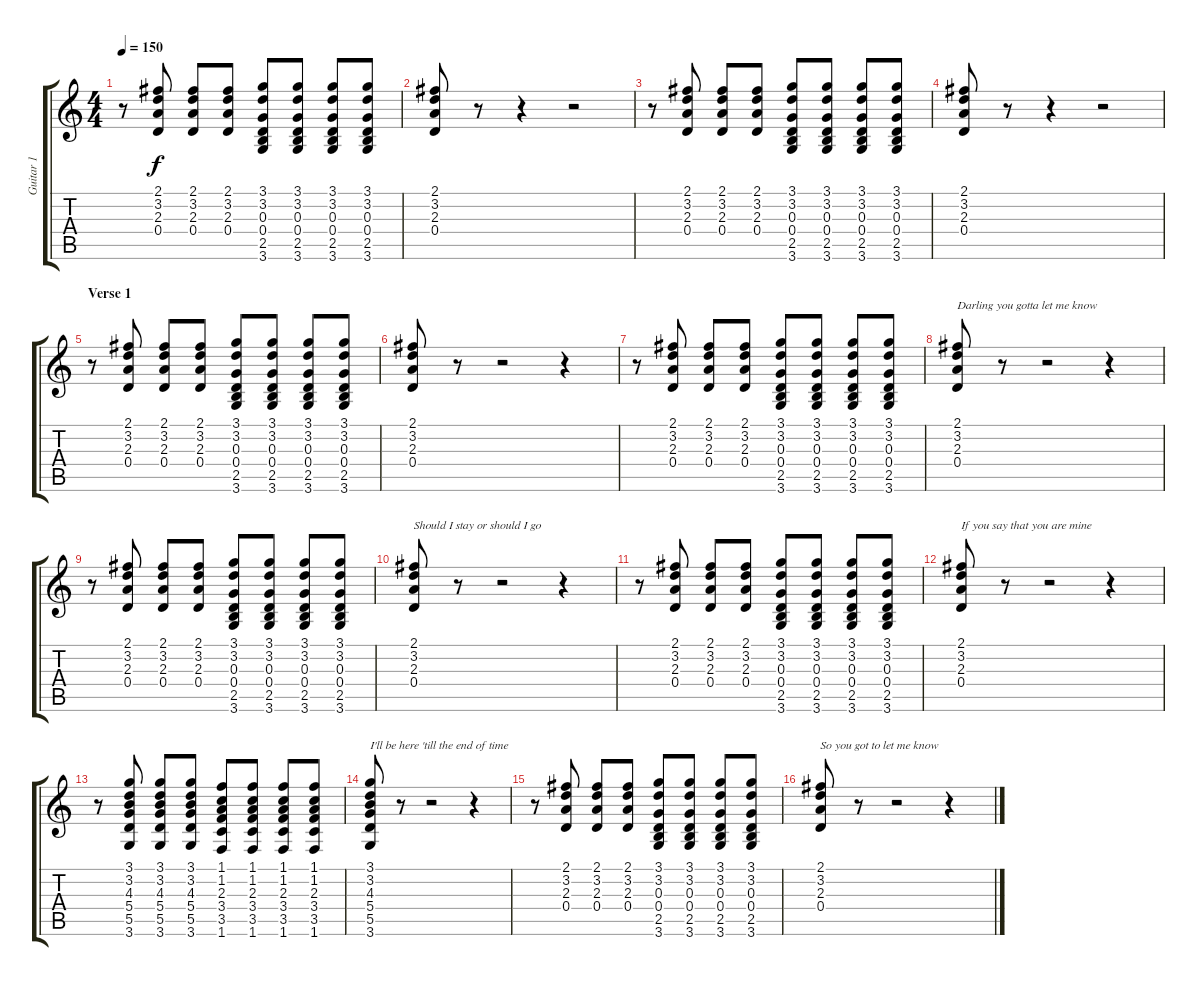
\track ("Guitar 1" "Guitar 1") {instrument distortionguitar}
\staff {score tabs}
\tuning (E4 B3 G3 D3 A2 E2) {hide}
\ts (4 4)
\tempo 150
\clef g2
\ks c
r.8{dy f instrument distortionguitar} (2.1 3.2 2.3 0.4).8 (2.1 3.2 2.3 0.4).8 (2.1 3.2 2.3 0.4).8 (3.1 3.2 0.3 0.4 2.5 3.6).8 (3.1 3.2 0.3 0.4 2.5 3.6).8 (3.1 3.2 0.3 0.4 2.5 3.6).8 (3.1 3.2 0.3 0.4 2.5 3.6).8 |
(2.1 3.2 2.3 0.4).8 r.8 r.4 r.2 |
r.8 (2.1 3.2 2.3 0.4).8 (2.1 3.2 2.3 0.4).8 (2.1 3.2 2.3 0.4).8 (3.1 3.2 0.3 0.4 2.5 3.6).8 (3.1 3.2 0.3 0.4 2.5 3.6).8 (3.1 3.2 0.3 0.4 2.5 3.6).8 (3.1 3.2 0.3 0.4 2.5 3.6).8 |
(2.1 3.2 2.3 0.4).8 r.8 r.4 r.2 |
\section ("" "Verse 1")
r.8 (2.1 3.2 2.3 0.4).8 (2.1 3.2 2.3 0.4).8 (2.1 3.2 2.3 0.4).8 (3.1 3.2 0.3 0.4 2.5 3.6).8 (3.1 3.2 0.3 0.4 2.5 3.6).8 (3.1 3.2 0.3 0.4 2.5 3.6).8 (3.1 3.2 0.3 0.4 2.5 3.6).8 |
(2.1 3.2 2.3 0.4).8 r.8 r.2 r.4 |
r.8 (2.1 3.2 2.3 0.4).8 (2.1 3.2 2.3 0.4).8 (2.1 3.2 2.3 0.4).8 (3.1 3.2 0.3 0.4 2.5 3.6).8 (3.1 3.2 0.3 0.4 2.5 3.6).8 (3.1 3.2 0.3 0.4 2.5 3.6).8 (3.1 3.2 0.3 0.4 2.5 3.6).8 |
(2.1 3.2 2.3 0.4).8{txt "Darling you gotta let me know"} r.8 r.2 r.4 |
r.8 (2.1 3.2 2.3 0.4).8 (2.1 3.2 2.3 0.4).8 (2.1 3.2 2.3 0.4).8 (3.1 3.2 0.3 0.4 2.5 3.6).8 (3.1 3.2 0.3 0.4 2.5 3.6).8 (3.1 3.2 0.3 0.4 2.5 3.6).8 (3.1 3.2 0.3 0.4 2.5 3.6).8 |
(2.1 3.2 2.3 0.4).8{txt "Should I stay or should I go"} r.8 r.2 r.4 |
r.8 (2.1 3.2 2.3 0.4).8 (2.1 3.2 2.3 0.4).8 (2.1 3.2 2.3 0.4).8 (3.1 3.2 0.3 0.4 2.5 3.6).8 (3.1 3.2 0.3 0.4 2.5 3.6).8 (3.1 3.2 0.3 0.4 2.5 3.6).8 (3.1 3.2 0.3 0.4 2.5 3.6).8 |
(2.1 3.2 2.3 0.4).8{txt "If you say that you are mine"} r.8 r.2 r.4 |
r.8 (3.1 3.2 4.3 5.4 5.5 3.6).8 (3.1 3.2 4.3 5.4 5.5 3.6).8 (3.1 3.2 4.3 5.4 5.5 3.6).8 (1.1 1.2 2.3 3.4 3.5 1.6).8 (1.1 1.2 2.3 3.4 3.5 1.6).8 (1.1 1.2 2.3 3.4 3.5 1.6).8 (1.1 1.2 2.3 3.4 3.5 1.6).8 |
(3.1 3.2 4.3 5.4 5.5 3.6).8{txt "I'll be here 'till the end of time"} r.8 r.2 r.4 |
r.8 (2.1 3.2 2.3 0.4).8 (2.1 3.2 2.3 0.4).8 (2.1 3.2 2.3 0.4).8 (3.1 3.2 0.3 0.4 2.5 3.6).8 (3.1 3.2 0.3 0.4 2.5 3.6).8 (3.1 3.2 0.3 0.4 2.5 3.6).8 (3.1 3.2 0.3 0.4 2.5 3.6).8 |
(2.1 3.2 2.3 0.4).8{txt "So you got to let me know"} r.8 r.2 r.4
